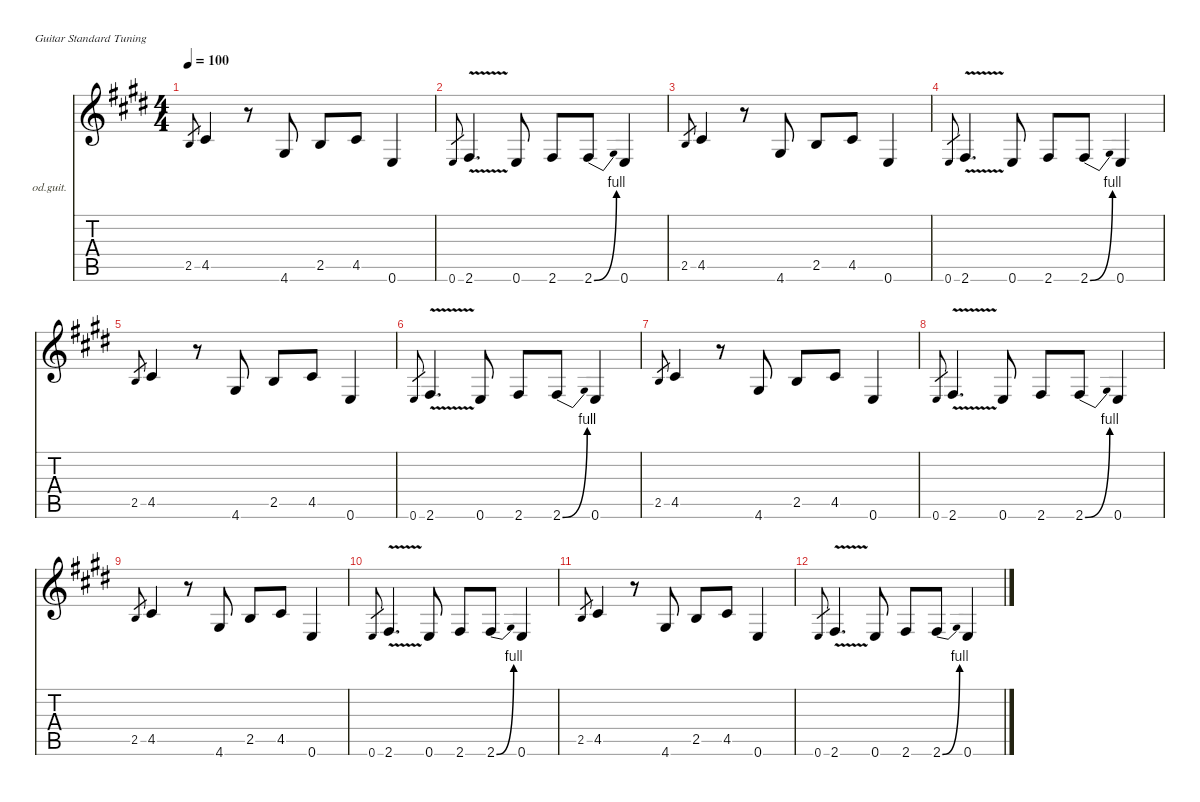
\defaultSystemsLayout 4
\hideDynamics
\bracketExtendMode nobrackets
\firstSystemTrackNameOrientation horizontal
\otherSystemsTrackNameOrientation horizontal
\track ("Rhythm Guitar" "od.guit.") {instrument overdrivenguitar}
\staff {score tabs}
\tuning (E4 B3 G3 D3 A2 E2)
\ts (4 4)
\tempo 100
\clef g2
\ks c#minor
2.5{acc forcenatural}.8{gr dy mf beam Up} 4.5{acc #}.4{dy f beam Up} r.8{beam Up} 4.6{acc #}.8{beam Up} 2.5{acc forcenatural}.8{beam Up} 4.5{acc #}.8{beam Up} 0.6{acc forcenatural}.4{beam Up} |
0.6{acc forcenatural}.8{gr dy mf beam Up} 2.6{v acc #}.4{d dy f beam Up} 0.6{acc forcenatural}.8{beam Up} 2.6{acc #}.8{beam Up} 2.6{be (bend 0 0 30 4) acc #}.8{beam Up} 0.6{acc forcenatural}.4{beam Up} |
2.5{acc forcenatural}.8{gr dy mf beam Up} 4.5{acc #}.4{dy f beam Up} r.8{beam Up} 4.6{acc #}.8{beam Up} 2.5{acc forcenatural}.8{beam Up} 4.5{acc #}.8{beam Up} 0.6{acc forcenatural}.4{beam Up} |
0.6{acc forcenatural}.8{gr dy mf beam Up} 2.6{v acc #}.4{d dy f beam Up} 0.6{acc forcenatural}.8{beam Up} 2.6{acc #}.8{beam Up} 2.6{be (bend 0 0 30 4) acc #}.8{beam Up} 0.6{acc forcenatural}.4{beam Up} |
2.5{acc forcenatural}.8{gr dy mf beam Up} 4.5{acc #}.4{dy f beam Up} r.8{beam Up} 4.6{acc #}.8{beam Up} 2.5{acc forcenatural}.8{beam Up} 4.5{acc #}.8{beam Up} 0.6{acc forcenatural}.4{beam Up} |
0.6{acc forcenatural}.8{gr dy mf beam Up} 2.6{v acc #}.4{d dy f beam Up} 0.6{acc forcenatural}.8{beam Up} 2.6{acc #}.8{beam Up} 2.6{be (bend 0 0 30 4) acc #}.8{beam Up} 0.6{acc forcenatural}.4{beam Up} |
2.5{acc forcenatural}.8{gr dy mf beam Up} 4.5{acc #}.4{dy f beam Up} r.8{beam Up} 4.6{acc #}.8{beam Up} 2.5{acc forcenatural}.8{beam Up} 4.5{acc #}.8{beam Up} 0.6{acc forcenatural}.4{beam Up} |
0.6{acc forcenatural}.8{gr dy mf beam Up} 2.6{v acc #}.4{d dy f beam Up} 0.6{acc forcenatural}.8{beam Up} 2.6{acc #}.8{beam Up} 2.6{be (bend 0 0 30 4) acc #}.8{beam Up} 0.6{acc forcenatural}.4{beam Up} |
2.5{acc forcenatural}.8{gr dy mf beam Up} 4.5{acc #}.4{dy f beam Up} r.8{beam Up} 4.6{acc #}.8{beam Up} 2.5{acc forcenatural}.8{beam Up} 4.5{acc #}.8{beam Up} 0.6{acc forcenatural}.4{beam Up} |
0.6{acc forcenatural}.8{gr dy mf beam Up} 2.6{v acc #}.4{d dy f beam Up} 0.6{acc forcenatural}.8{beam Up} 2.6{acc #}.8{beam Up} 2.6{be (bend 0 0 30 4) acc #}.8{beam Up} 0.6{acc forcenatural}.4{beam Up} |
2.5{acc forcenatural}.8{gr dy mf beam Up} 4.5{acc #}.4{dy f beam Up} r.8{beam Up} 4.6{acc #}.8{beam Up} 2.5{acc forcenatural}.8{beam Up} 4.5{acc #}.8{beam Up} 0.6{acc forcenatural}.4{beam Up} |
0.6{acc forcenatural}.8{gr dy mf beam Up} 2.6{v acc #}.4{d dy f beam Up} 0.6{acc forcenatural}.8{beam Up} 2.6{acc #}.8{beam Up} 2.6{be (bend 0 0 30 4) acc #}.8{beam Up} 0.6{acc forcenatural}.4{beam Up}
